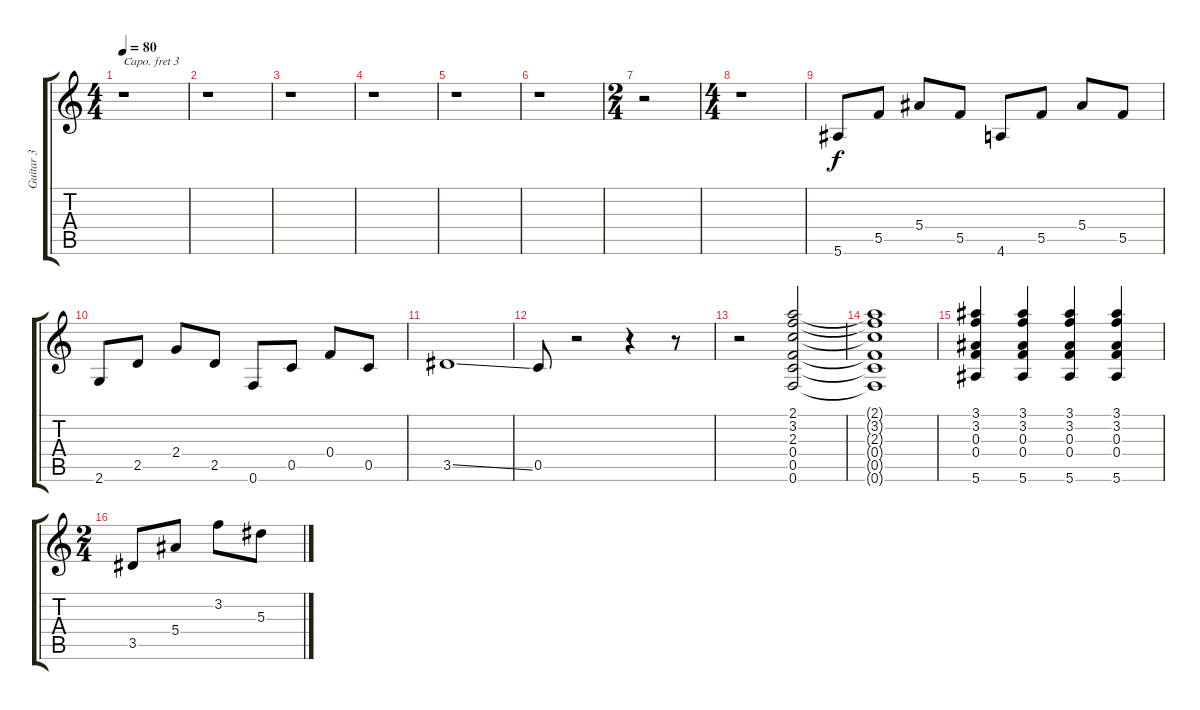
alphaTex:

\track ("Guitar 3" "Guitar 3") {instrument electricguitarclean}
\staff {score tabs}
\capo 3
\tuning (E4 B3 G3 D3 A2 D2) {hide}
\ts (4 4)
\tempo 80
\clef g2
\ks c
r.1{dy f instrument electricguitarclean} |
r.1 |
r.1 |
r.1 |
r.1 |
r.1 |
\ts (2 4)
r.2 |
\ts (4 4)
r.1 |
5.6.8 5.5.8 5.4.8 5.5.8 4.6.8 5.5.8 5.4.8 5.5.8 |
2.6.8 2.5.8 2.4.8 2.5.8 0.6.8 0.5.8 0.4.8 0.5.8 |
3.5{ss}.1 |
0.5.8 r.2 r.4 r.8 |
r.2 (2.1 3.2 2.3 0.4 0.5 0.6).2 |
(2.1{t} 3.2{t} 2.3{t} 0.4{t} 0.5{t} 0.6{t}).1 |
(3.1 3.2 0.3 0.4 5.6).4 (3.1 3.2 0.3 0.4 5.6).4 (3.1 3.2 0.3 0.4 5.6).4 (3.1 3.2 0.3 0.4 5.6).4 |
\ts (2 4)
3.5.8 5.4.8 3.2.8 5.3.8
